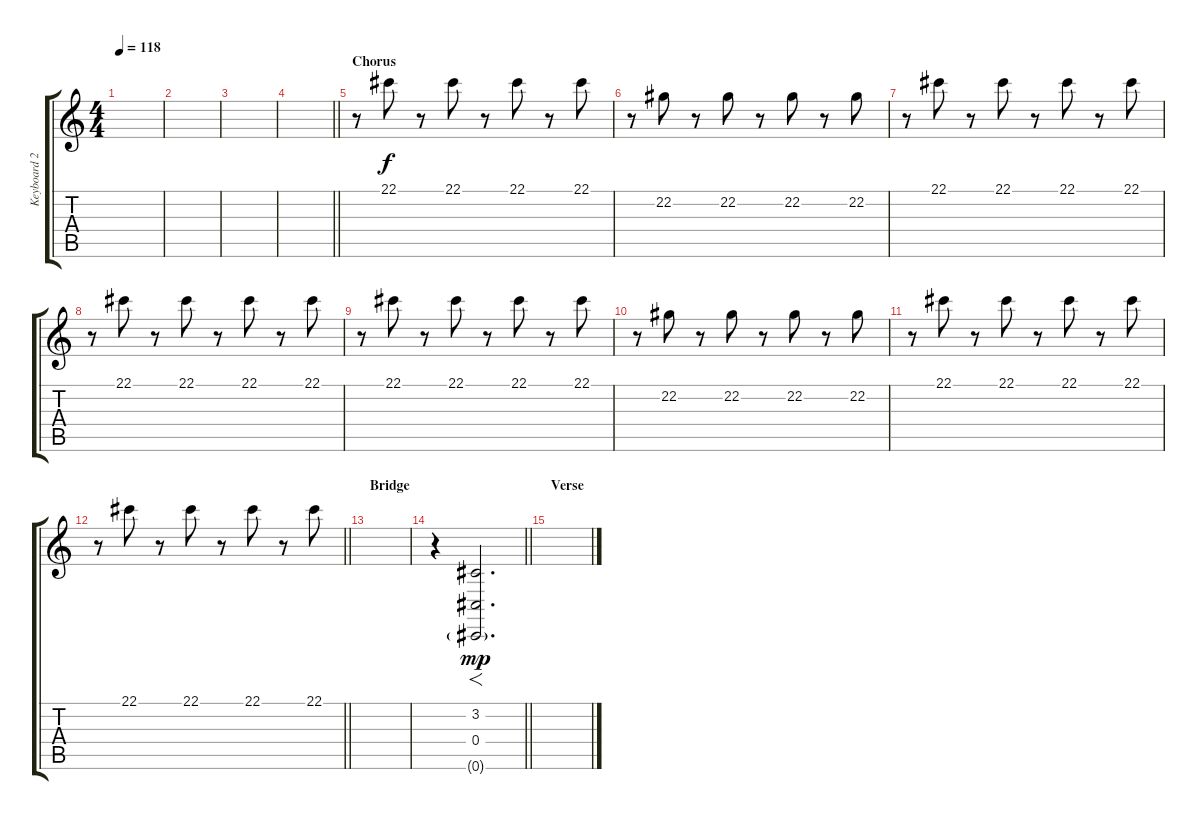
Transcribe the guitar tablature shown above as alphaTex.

\track ("Keyboard 2" "Keyboard 2") {instrument lead2sawtooth}
\staff {score tabs}
\tuning (Eb4 Bb3 Gb3 Db3 Ab2 Db2) {hide}
\ts (4 4)
\tempo 118
\clef g2
\ks c
|
|
|
\barLineRight lightlight
|
\section ("" "Chorus")
r.8 22.1.8 r.8 22.1.8 r.8 22.1.8 r.8 22.1.8 |
r.8 22.2.8 r.8 22.2.8 r.8 22.2.8 r.8 22.2.8 |
r.8 22.1.8 r.8 22.1.8 r.8 22.1.8 r.8 22.1.8 |
r.8 22.1.8 r.8 22.1.8 r.8 22.1.8 r.8 22.1.8 |
r.8 22.1.8 r.8 22.1.8 r.8 22.1.8 r.8 22.1.8 |
r.8 22.2.8 r.8 22.2.8 r.8 22.2.8 r.8 22.2.8 |
r.8 22.1.8 r.8 22.1.8 r.8 22.1.8 r.8 22.1.8 |
\barLineRight lightlight
r.8 22.1.8 r.8 22.1.8 r.8 22.1.8 r.8 22.1.8 |
\section ("" "Bridge")
|
\barLineRight lightlight
r.4 (3.2 0.4 0.6{g}).2{f d dy mp} |
\section ("" "Verse")
